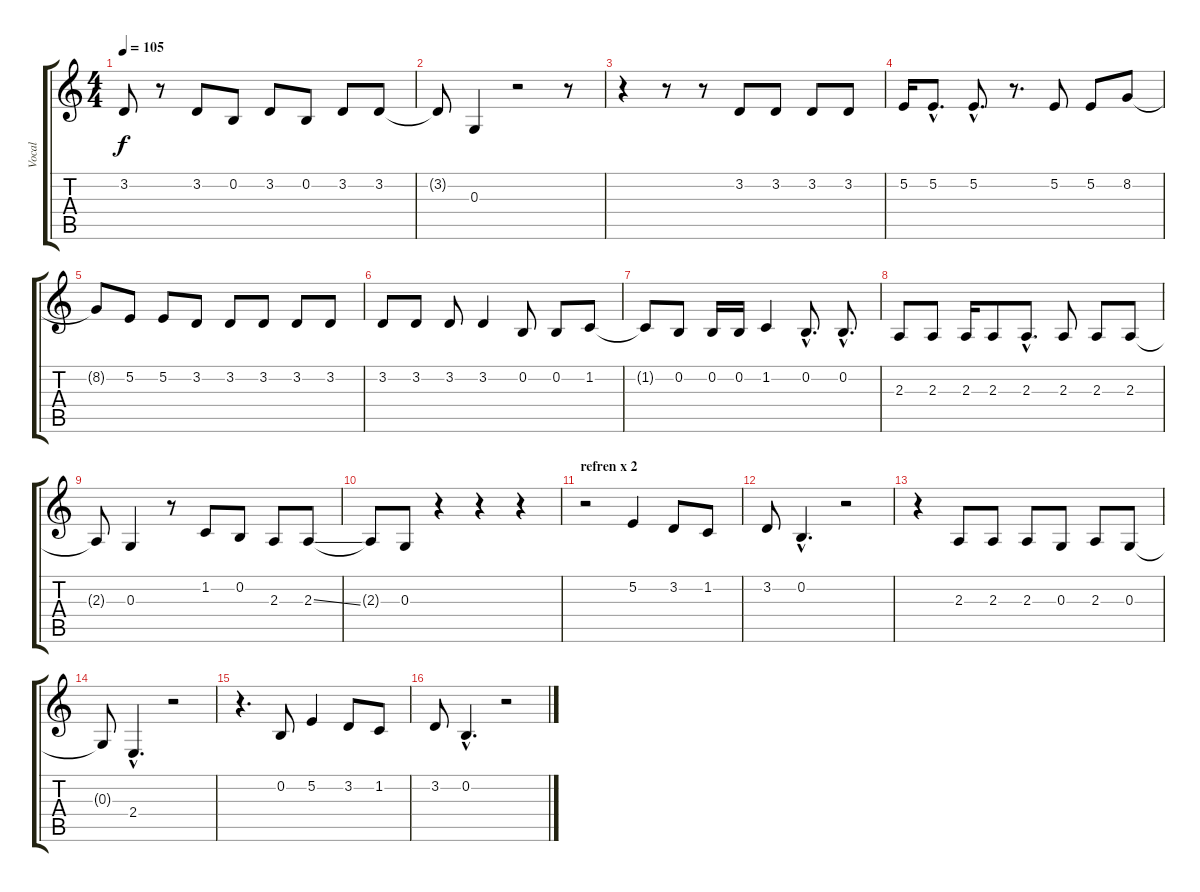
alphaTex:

\track ("Vocal" "Vocal") {instrument voiceoohs}
\staff {score tabs}
\tuning (E4 B3 G3 D3 A2 E2) {hide}
\ts (4 4)
\tempo 105
\clef g2
\ks c
3.2{t}.8{dy f} r.8 3.2.8 0.2.8 3.2.8 0.2.8 3.2.8 3.2.8 |
3.2{t}.8 0.3.4 r.2 r.8 |
r.4 r.8 r.8 3.2.8 3.2.8 3.2.8 3.2.8 |
5.2.16 5.2{hac}.8{d} 5.2{hac}.8{d} r.8{d} 5.2.8 5.2.8 8.2.8 |
8.2{t}.8 5.2.8 5.2.8 3.2.8 3.2.8 3.2.8 3.2.8 3.2.8 |
3.2.8 3.2.8 3.2.8 3.2.4 0.2.8 0.2.8 1.2.8 |
1.2{t}.8 0.2.8 0.2.16 0.2.16 1.2.4 0.2{hac}.8{d} 0.2{hac}.8{d} |
2.3.8 2.3.8 2.3.16 2.3.8 2.3{hac}.8{d} 2.3.8 2.3.8 2.3.8 |
2.3{t}.8 0.3.4 r.8 1.2.8 0.2.8 2.3.8 2.3{ss}.8 |
2.3{t}.8 0.3.8 r.4 r.4 r.4 |
\section ("" "refren x 2")
r.2 5.2.4 3.2.8 1.2.8 |
3.2.8 0.2{hac}.4{d} r.2 |
r.4 2.3.8 2.3.8 2.3.8 0.3.8 2.3.8 0.3.8 |
0.3{t}.8 2.4{hac}.4{d} r.2 |
r.4{d} 0.2.8 5.2.4 3.2.8 1.2.8 |
3.2.8 0.2{hac}.4{d} r.2
